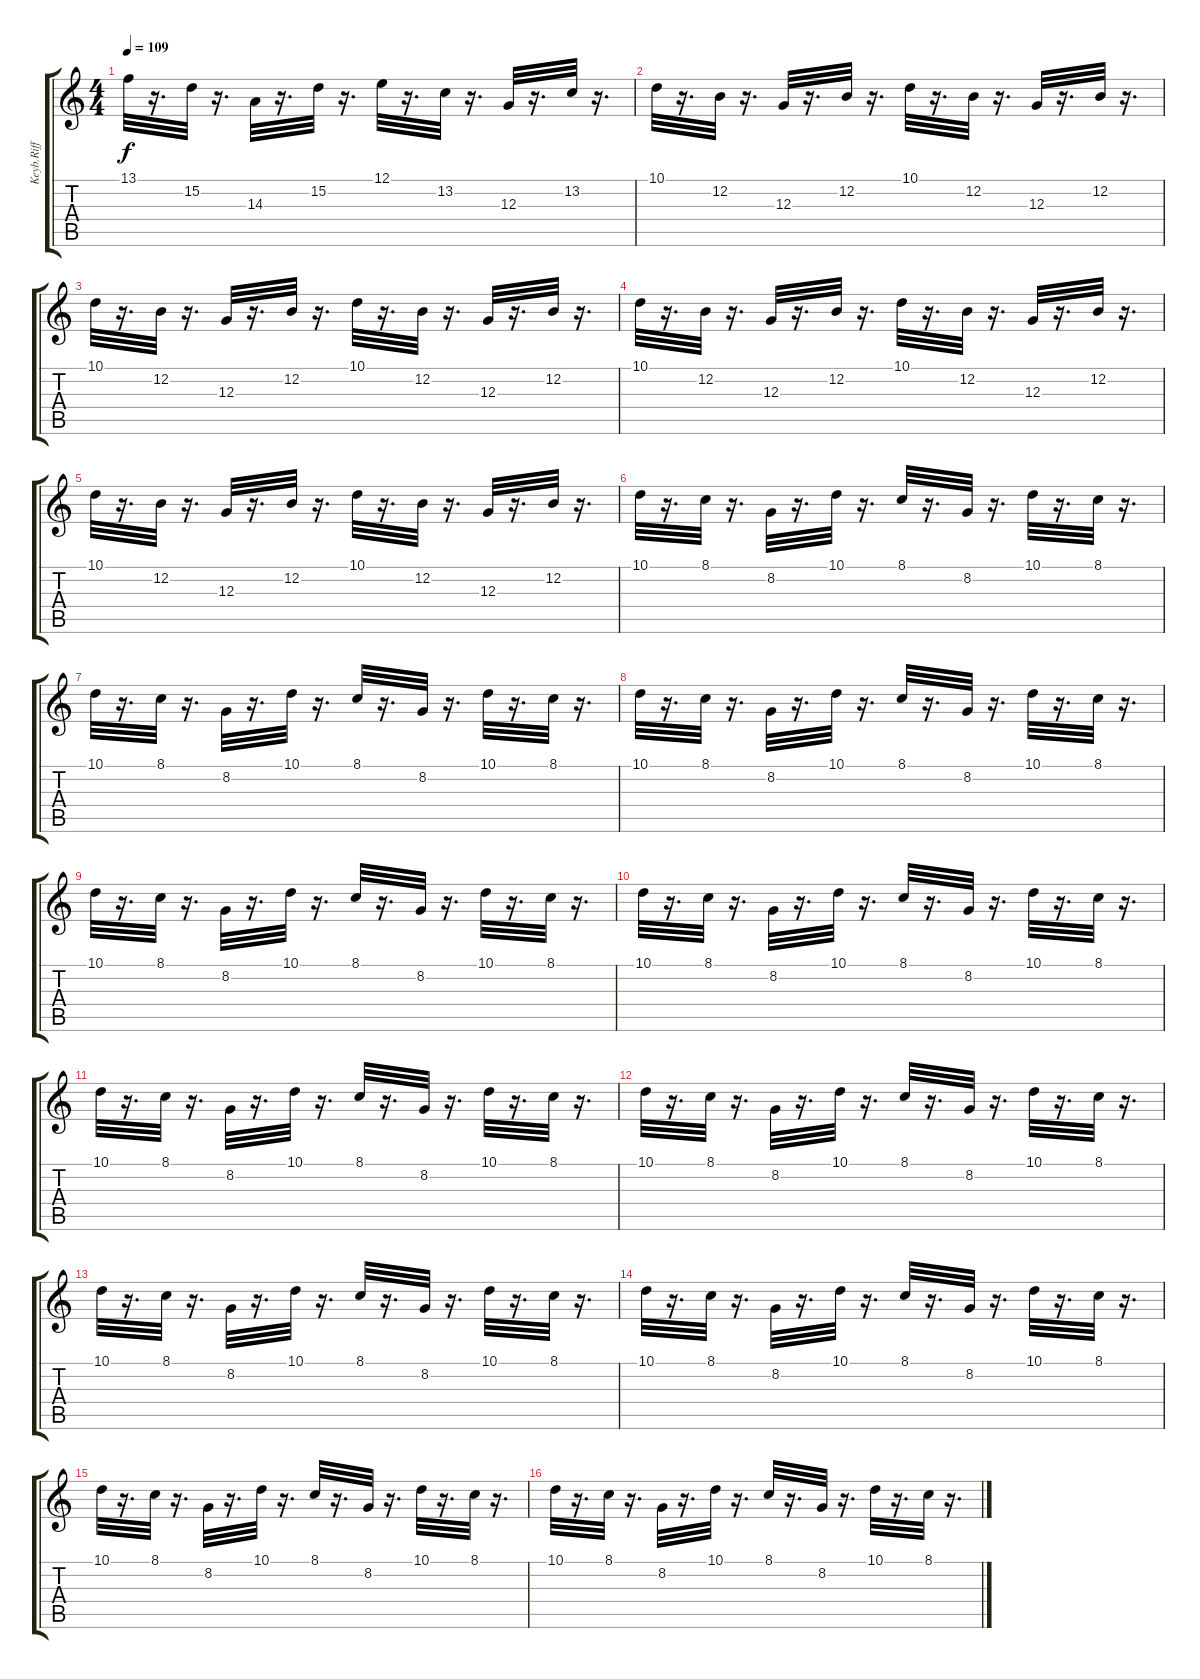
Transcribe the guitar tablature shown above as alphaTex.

\track ("Keyb.Riff" "Keyb.Riff") {instrument fx4atmosphere}
\staff {score tabs}
\tuning (E4 B3 G3 D3 A2 E2) {hide}
\ts (4 4)
\tempo 109
\clef g2
\ks c
13.1.32{dy f} r.16{d} 15.2.32 r.16{d} 14.3.32 r.16{d} 15.2.32 r.16{d} 12.1.32 r.16{d} 13.2.32 r.16{d} 12.3.32 r.16{d} 13.2.32 r.16{d} |
10.1.32 r.16{d} 12.2.32 r.16{d} 12.3.32 r.16{d} 12.2.32 r.16{d} 10.1.32 r.16{d} 12.2.32 r.16{d} 12.3.32 r.16{d} 12.2.32 r.16{d} |
10.1.32 r.16{d} 12.2.32 r.16{d} 12.3.32 r.16{d} 12.2.32 r.16{d} 10.1.32 r.16{d} 12.2.32 r.16{d} 12.3.32 r.16{d} 12.2.32 r.16{d} |
10.1.32 r.16{d} 12.2.32 r.16{d} 12.3.32 r.16{d} 12.2.32 r.16{d} 10.1.32 r.16{d} 12.2.32 r.16{d} 12.3.32 r.16{d} 12.2.32 r.16{d} |
10.1.32 r.16{d} 12.2.32 r.16{d} 12.3.32 r.16{d} 12.2.32 r.16{d} 10.1.32 r.16{d} 12.2.32 r.16{d} 12.3.32 r.16{d} 12.2.32 r.16{d} |
10.1.32 r.16{d} 8.1.32 r.16{d} 8.2.32 r.16{d} 10.1.32 r.16{d} 8.1.32 r.16{d} 8.2.32 r.16{d} 10.1.32 r.16{d} 8.1.32 r.16{d} |
10.1.32 r.16{d} 8.1.32 r.16{d} 8.2.32 r.16{d} 10.1.32 r.16{d} 8.1.32 r.16{d} 8.2.32 r.16{d} 10.1.32 r.16{d} 8.1.32 r.16{d} |
10.1.32 r.16{d} 8.1.32 r.16{d} 8.2.32 r.16{d} 10.1.32 r.16{d} 8.1.32 r.16{d} 8.2.32 r.16{d} 10.1.32 r.16{d} 8.1.32 r.16{d} |
10.1.32 r.16{d} 8.1.32 r.16{d} 8.2.32 r.16{d} 10.1.32 r.16{d} 8.1.32 r.16{d} 8.2.32 r.16{d} 10.1.32 r.16{d} 8.1.32 r.16{d} |
10.1.32 r.16{d} 8.1.32 r.16{d} 8.2.32 r.16{d} 10.1.32 r.16{d} 8.1.32 r.16{d} 8.2.32 r.16{d} 10.1.32 r.16{d} 8.1.32 r.16{d} |
10.1.32 r.16{d} 8.1.32 r.16{d} 8.2.32 r.16{d} 10.1.32 r.16{d} 8.1.32 r.16{d} 8.2.32 r.16{d} 10.1.32 r.16{d} 8.1.32 r.16{d} |
10.1.32 r.16{d} 8.1.32 r.16{d} 8.2.32 r.16{d} 10.1.32 r.16{d} 8.1.32 r.16{d} 8.2.32 r.16{d} 10.1.32 r.16{d} 8.1.32 r.16{d} |
10.1.32 r.16{d} 8.1.32 r.16{d} 8.2.32 r.16{d} 10.1.32 r.16{d} 8.1.32 r.16{d} 8.2.32 r.16{d} 10.1.32 r.16{d} 8.1.32 r.16{d} |
10.1.32 r.16{d} 8.1.32 r.16{d} 8.2.32 r.16{d} 10.1.32 r.16{d} 8.1.32 r.16{d} 8.2.32 r.16{d} 10.1.32 r.16{d} 8.1.32 r.16{d} |
10.1.32 r.16{d} 8.1.32 r.16{d} 8.2.32 r.16{d} 10.1.32 r.16{d} 8.1.32 r.16{d} 8.2.32 r.16{d} 10.1.32 r.16{d} 8.1.32 r.16{d} |
10.1.32 r.16{d} 8.1.32 r.16{d} 8.2.32 r.16{d} 10.1.32 r.16{d} 8.1.32 r.16{d} 8.2.32 r.16{d} 10.1.32 r.16{d} 8.1.32 r.16{d}
